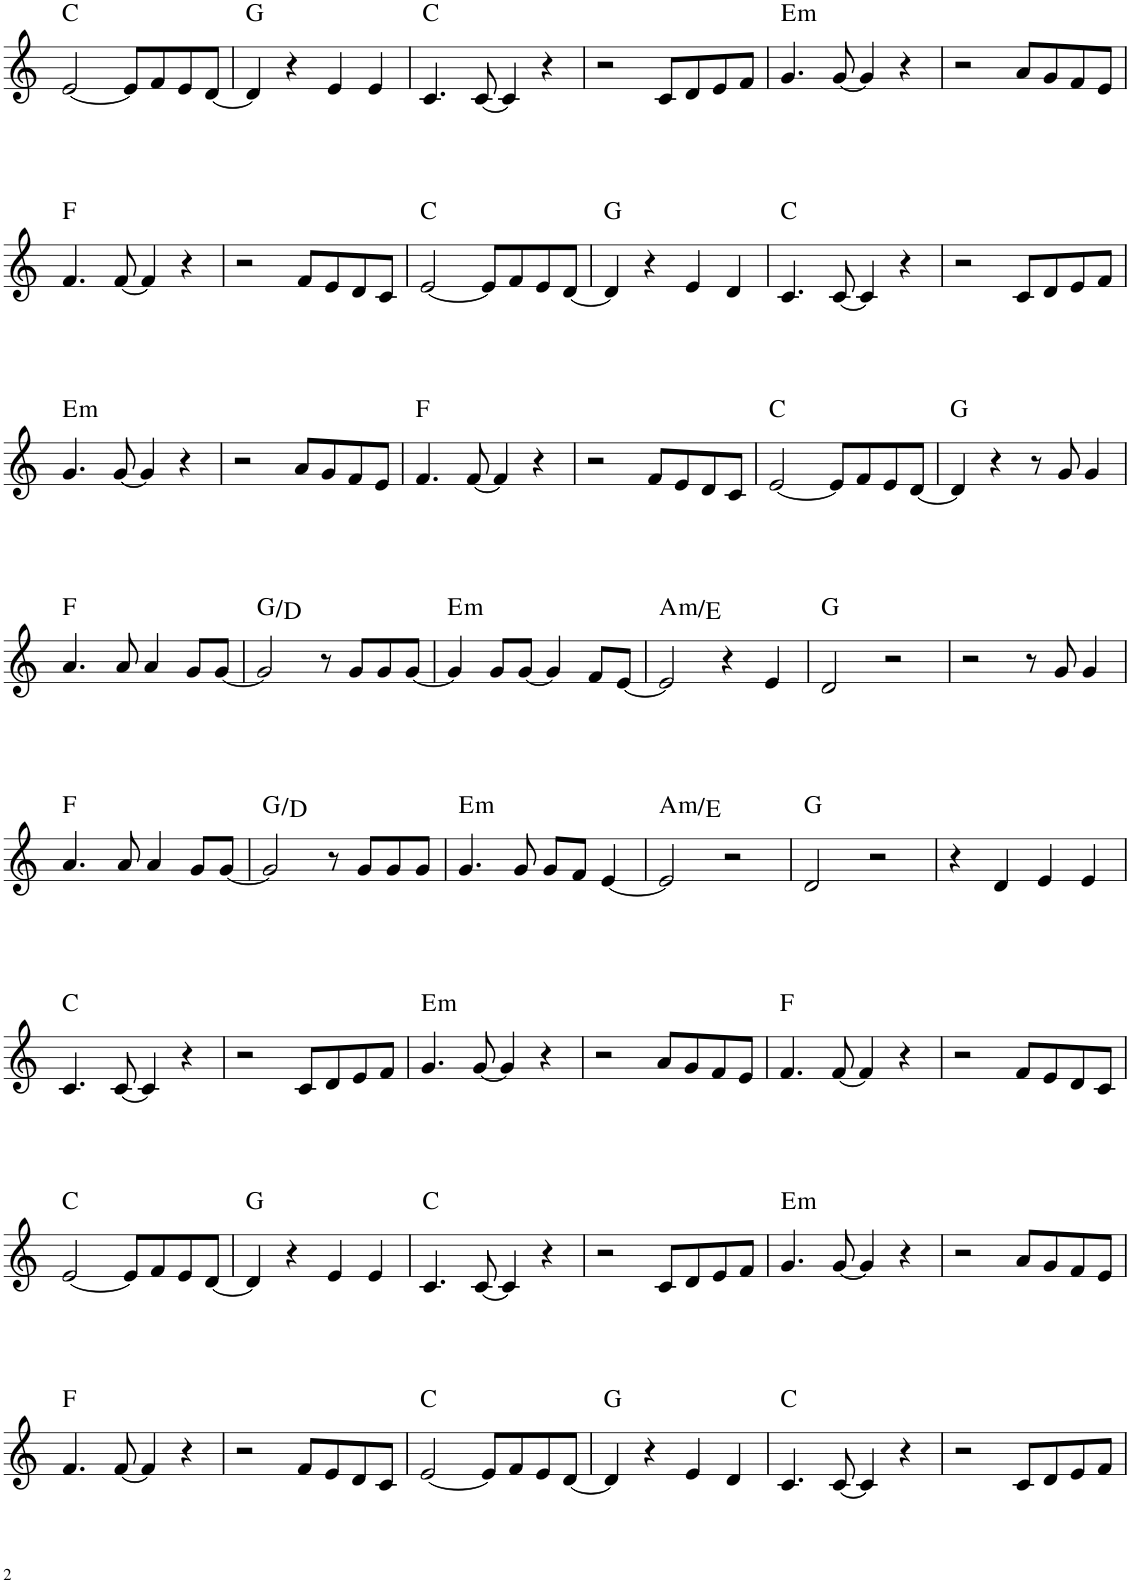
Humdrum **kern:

**kern	**harte
*part1	*part1
*staff1	*
*I"Piano	*
*I'Pno.	*
!!LO:PB:g=z
*clefG2	*
*k[]	*
*M4/4	*
=44	=44
[2e/	C:maj
8e/L]	.
8f/	.
8e/	.
[8d/J	.
=45	=45
4d/]	G:maj
4r	.
4e/	.
4e/	.
=46	=46
4.c/	C:maj
[8c/	.
4c/]	.
4r	.
=47	=47
2r	.
8c/L	.
8d/	.
8e/	.
8f/J	.
=48	=48
!	!LO:H:kt=m
4.g/	E:min
[8g/	.
4g/]	.
4r	.
=49	=49
2r	.
8a/L	.
8g/	.
8f/	.
8e/J	.
!!LO:LB:g=z
=50	=50
4.f/	F:maj
[8f/	.
4f/]	.
4r	.
=51	=51
2r	.
8f/L	.
8e/	.
8d/	.
8c/J	.
=52	=52
[2e/	C:maj
8e/L]	.
8f/	.
8e/	.
[8d/J	.
=53	=53
4d/]	G:maj
4r	.
4e/	.
4d/	.
=54	=54
4.c/	C:maj
[8c/	.
4c/]	.
4r	.
=55	=55
2r	.
8c/L	.
8d/	.
8e/	.
8f/J	.
!!LO:LB:g=z
=56	=56
!	!LO:H:kt=m
4.g/	E:min
[8g/	.
4g/]	.
4r	.
=57	=57
2r	.
8a/L	.
8g/	.
8f/	.
8e/J	.
=58	=58
4.f/	F:maj
[8f/	.
4f/]	.
4r	.
=59	=59
2r	.
8f/L	.
8e/	.
8d/	.
8c/J	.
=60	=60
[2e/	C:maj
8e/L]	.
8f/	.
8e/	.
[8d/J	.
=61	=61
4d/]	G:maj
4r	.
8r	.
8g/	.
4g/	.
!!LO:LB:g=z
=62	=62
4.a/	F:maj
8a/	.
4a/	.
8g/L	.
[8g/J	.
=63	=63
2g/]	G:maj/5
8r	.
8g/L	.
8g/	.
[8g/J	.
=64	=64
!	!LO:H:kt=m
4g/]	E:min
8g/L	.
[8g/J	.
4g/]	.
8f/L	.
[8e/J	.
=65	=65
!	!LO:H:kt=m
2e/]	A:min/5
4r	.
4e/	.
=66	=66
2d/	G:maj
2r	.
=67	=67
2r	.
8r	.
8g/	.
4g/	.
!!LO:LB:g=z
=68	=68
4.a/	F:maj
8a/	.
4a/	.
8g/L	.
[8g/J	.
=69	=69
2g/]	G:maj/5
8r	.
8g/L	.
8g/	.
8g/J	.
=70	=70
!	!LO:H:kt=m
4.g/	E:min
8g/	.
8g/L	.
8f/J	.
[4e/	.
=71	=71
!	!LO:H:kt=m
2e/]	A:min/5
2r	.
=72	=72
2d/	G:maj
2r	.
=73	=73
4r	.
4d/	.
4e/	.
4e/	.
!!LO:LB:g=z
=74	=74
4.c/	C:maj
[8c/	.
4c/]	.
4r	.
=75	=75
2r	.
8c/L	.
8d/	.
8e/	.
8f/J	.
=76	=76
!	!LO:H:kt=m
4.g/	E:min
[8g/	.
4g/]	.
4r	.
=77	=77
2r	.
8a/L	.
8g/	.
8f/	.
8e/J	.
=78	=78
4.f/	F:maj
[8f/	.
4f/]	.
4r	.
=79	=79
2r	.
8f/L	.
8e/	.
8d/	.
8c/J	.
!!LO:LB:g=z
=80	=80
[2e/	C:maj
8e/L]	.
8f/	.
8e/	.
[8d/J	.
=81	=81
4d/]	G:maj
4r	.
4e/	.
4e/	.
=82	=82
4.c/	C:maj
[8c/	.
4c/]	.
4r	.
=83	=83
2r	.
8c/L	.
8d/	.
8e/	.
8f/J	.
=84	=84
!	!LO:H:kt=m
4.g/	E:min
[8g/	.
4g/]	.
4r	.
=85	=85
2r	.
8a/L	.
8g/	.
8f/	.
8e/J	.
!!LO:LB:g=z
=86	=86
4.f/	F:maj
[8f/	.
4f/]	.
4r	.
=87	=87
2r	.
8f/L	.
8e/	.
8d/	.
8c/J	.
=88	=88
[2e/	C:maj
8e/L]	.
8f/	.
8e/	.
[8d/J	.
=89	=89
4d/]	G:maj
4r	.
4e/	.
4d/	.
=90	=90
4.c/	C:maj
[8c/	.
4c/]	.
4r	.
=91	=91
2r	.
8c/L	.
8d/	.
8e/	.
8f/J	.
=	=
*-	*-
